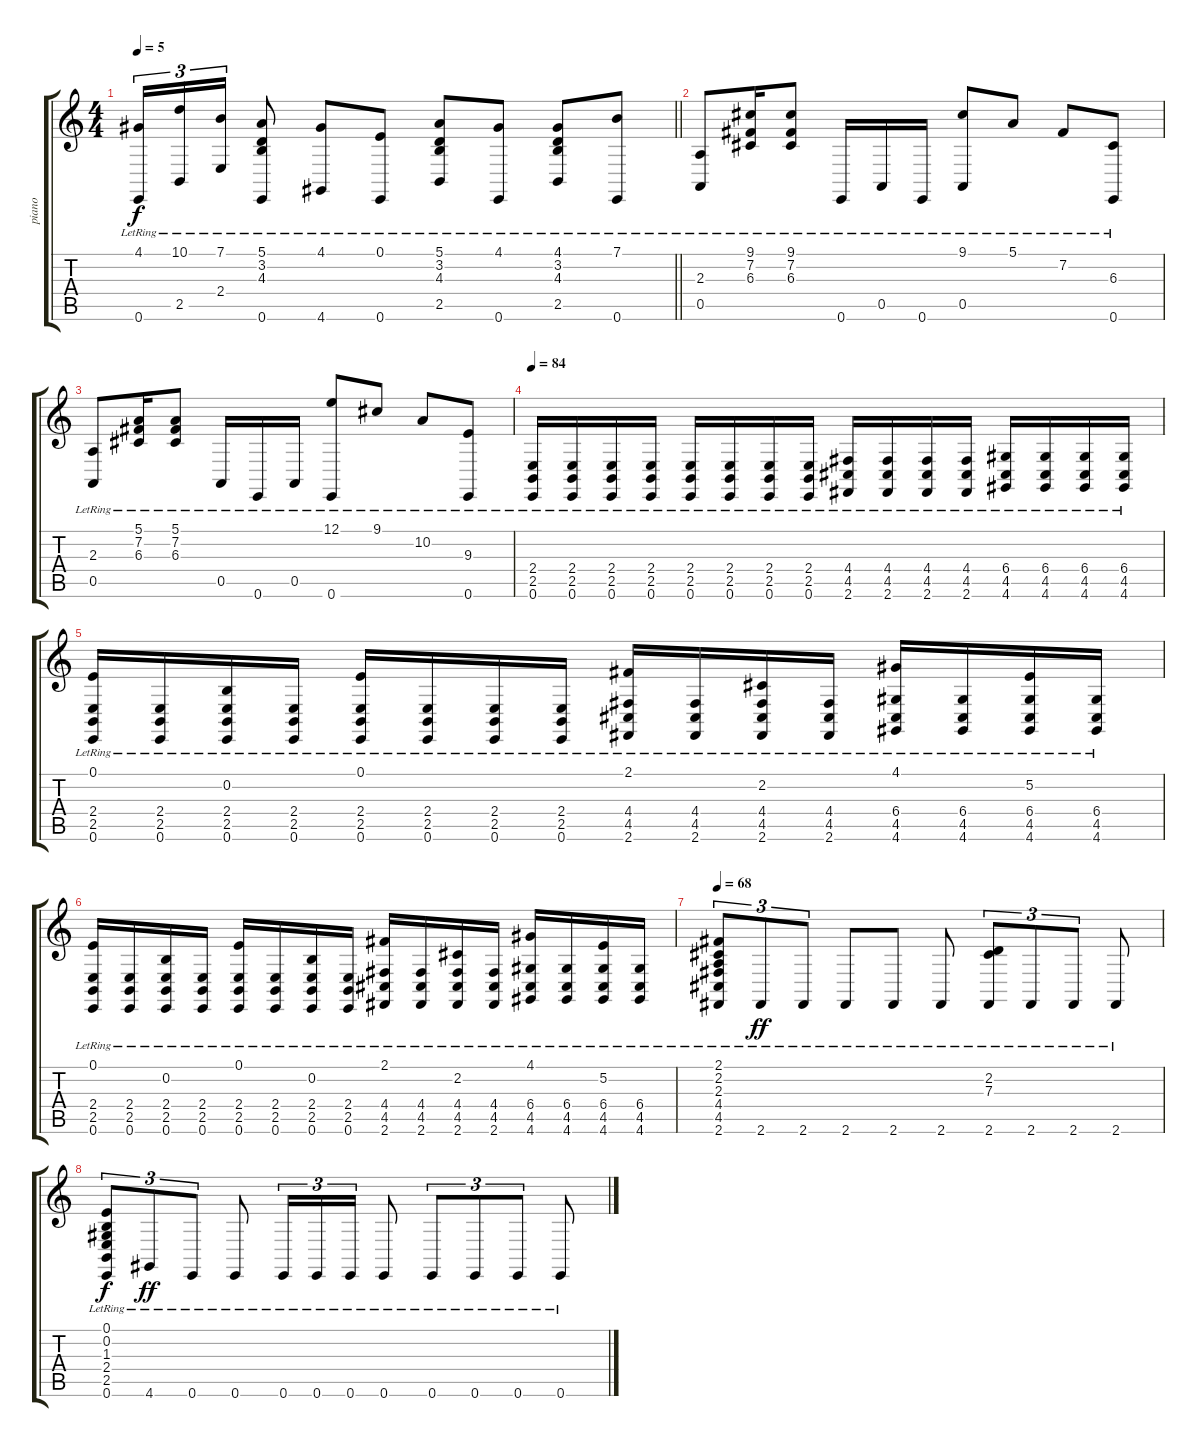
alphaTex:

\track ("piano" "piano") {instrument acousticgrandpiano}
\staff {score tabs}
\tuning (E4 B3 G3 D3 A2 E2) {hide}
\ts (4 4)
\tempo 5
\clef g2
\barLineRight lightlight
\ks c
(4.1{lr} 0.6{lr}).16{tu (3 2) dy f} (10.1{lr} 2.5{lr}).16{tu (3 2)} (7.1{lr} 2.4{lr}).16{tu (3 2)} (5.1{lr} 3.2{lr} 4.3{lr} 0.6{lr}).8 (4.1{lr} 4.6{lr}).8 (0.1{lr} 0.6{lr}).8 (5.1{lr} 3.2{lr} 4.3{lr} 2.5{lr}).8 (4.1{lr} 0.6{lr}).8 (4.1{lr} 3.2{lr} 4.3{lr} 2.5{lr}).8 (7.1{lr} 0.6{lr}).8 |
(2.3{lr} 0.5{lr}).8 (9.1{lr} 7.2{lr} 6.3{lr}).16 (9.1{lr} 7.2{lr} 6.3{lr}).8 0.6{lr}.16 0.5{lr}.16 0.6{lr}.16 (9.1{lr} 0.5{lr}).8 5.1{lr}.8 7.2{lr}.8 (6.3{lr} 0.6{lr}).8 |
(2.3{lr} 0.5{lr}).8 (5.1{lr} 7.2{lr} 6.3{lr}).16 (5.1{lr} 7.2{lr} 6.3{lr}).8 0.5{lr}.16 0.6{lr}.16 0.5{lr}.16 (12.1{lr} 0.6{lr}).8 9.1{lr}.8 10.2{lr}.8 (9.3{lr} 0.6{lr}).8 |
\tempo 84
(2.4{lr} 2.5{lr} 0.6{lr}).16 (2.4{lr} 2.5{lr} 0.6{lr}).16 (2.4{lr} 2.5{lr} 0.6{lr}).16 (2.4{lr} 2.5{lr} 0.6{lr}).16 (2.4{lr} 2.5{lr} 0.6{lr}).16 (2.4{lr} 2.5{lr} 0.6{lr}).16 (2.4{lr} 2.5{lr} 0.6{lr}).16 (2.4{lr} 2.5{lr} 0.6{lr}).16 (4.4{lr} 4.5{lr} 2.6{lr}).16 (4.4{lr} 4.5{lr} 2.6{lr}).16 (4.4{lr} 4.5{lr} 2.6{lr}).16 (4.4{lr} 4.5{lr} 2.6{lr}).16 (6.4{lr} 4.5{lr} 4.6{lr}).16 (6.4{lr} 4.5{lr} 4.6{lr}).16 (6.4{lr} 4.5{lr} 4.6{lr}).16 (6.4{lr} 4.5{lr} 4.6{lr}).16 |
(0.1{lr} 2.4{lr} 2.5{lr} 0.6{lr}).16 (2.4{lr} 2.5{lr} 0.6{lr}).16 (0.2{lr} 2.4{lr} 2.5{lr} 0.6{lr}).16 (2.4{lr} 2.5{lr} 0.6{lr}).16 (0.1{lr} 2.4{lr} 2.5{lr} 0.6{lr}).16 (2.4{lr} 2.5{lr} 0.6{lr}).16 (2.4{lr} 2.5{lr} 0.6{lr}).16 (2.4{lr} 2.5{lr} 0.6{lr}).16 (2.1{lr} 4.4{lr} 4.5{lr} 2.6{lr}).16 (4.4{lr} 4.5{lr} 2.6{lr}).16 (2.2{lr} 4.4{lr} 4.5{lr} 2.6{lr}).16 (4.4{lr} 4.5{lr} 2.6{lr}).16 (4.1{lr} 6.4{lr} 4.5{lr} 4.6{lr}).16 (6.4{lr} 4.5{lr} 4.6{lr}).16 (5.2{lr} 6.4{lr} 4.5{lr} 4.6{lr}).16 (6.4{lr} 4.5{lr} 4.6{lr}).16 |
(0.1{lr} 2.4{lr} 2.5{lr} 0.6{lr}).16 (2.4{lr} 2.5{lr} 0.6{lr}).16 (0.2{lr} 2.4{lr} 2.5{lr} 0.6{lr}).16 (2.4{lr} 2.5{lr} 0.6{lr}).16 (0.1{lr} 2.4{lr} 2.5{lr} 0.6{lr}).16 (2.4{lr} 2.5{lr} 0.6{lr}).16 (0.2{lr} 2.4{lr} 2.5{lr} 0.6{lr}).16 (2.4{lr} 2.5{lr} 0.6{lr}).16 (2.1{lr} 4.4{lr} 4.5{lr} 2.6{lr}).16 (4.4{lr} 4.5{lr} 2.6{lr}).16 (2.2{lr} 4.4{lr} 4.5{lr} 2.6{lr}).16 (4.4{lr} 4.5{lr} 2.6{lr}).16 (4.1{lr} 6.4{lr} 4.5{lr} 4.6{lr}).16 (6.4{lr} 4.5{lr} 4.6{lr}).16 (5.2{lr} 6.4{lr} 4.5{lr} 4.6{lr}).16 (6.4{lr} 4.5{lr} 4.6{lr}).16 |
\tempo 72
\tempo 68
(2.1{lr} 2.2{lr} 2.3{lr} 4.4{lr} 4.5{lr} 2.6{lr}).8{tu (3 2)} 2.6{lr}.8{tu (3 2) dy ff} 2.6{lr}.8{tu (3 2)} 2.6{lr}.8 2.6{lr}.8 2.6{lr}.8 (2.2{lr} 7.3{lr} 2.6{lr}).8{tu (3 2)} 2.6{lr}.8{tu (3 2)} 2.6{lr}.8{tu (3 2)} 2.6{lr}.8 |
(0.1{lr} 0.2{lr} 1.3{lr} 2.4{lr} 2.5{lr} 0.6{lr}).8{tu (3 2) dy f} 4.6{lr}.8{tu (3 2) dy ff} 0.6{lr}.8{tu (3 2)} 0.6{lr}.8 0.6{lr}.16{tu (3 2)} 0.6{lr}.16{tu (3 2)} 0.6{lr}.16{tu (3 2)} 0.6{lr}.8 0.6{lr}.8{tu (3 2)} 0.6{lr}.8{tu (3 2)} 0.6{lr}.8{tu (3 2)} 0.6{lr}.8
